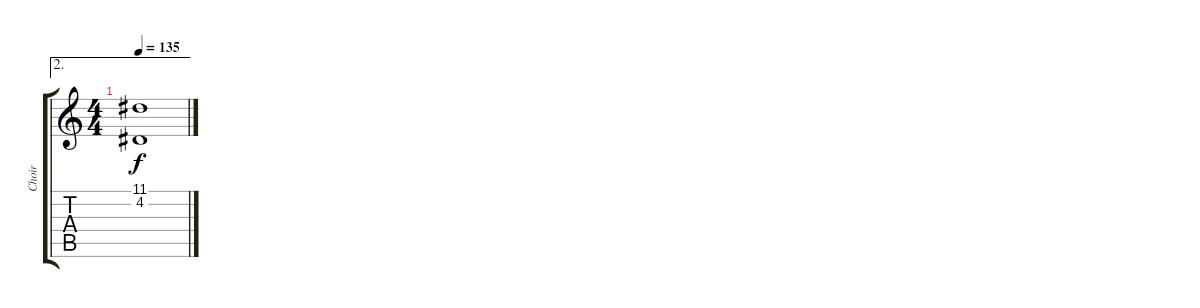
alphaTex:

\track ("Choir" "Choir") {instrument choiraahs}
\staff {score tabs}
\tuning (E4 B3 G3 D3 A2 E2) {hide}
\ae 2
\ts (4 4)
\tempo 135
\clef g2
\ks c
(11.1 4.2).1{dy f}
